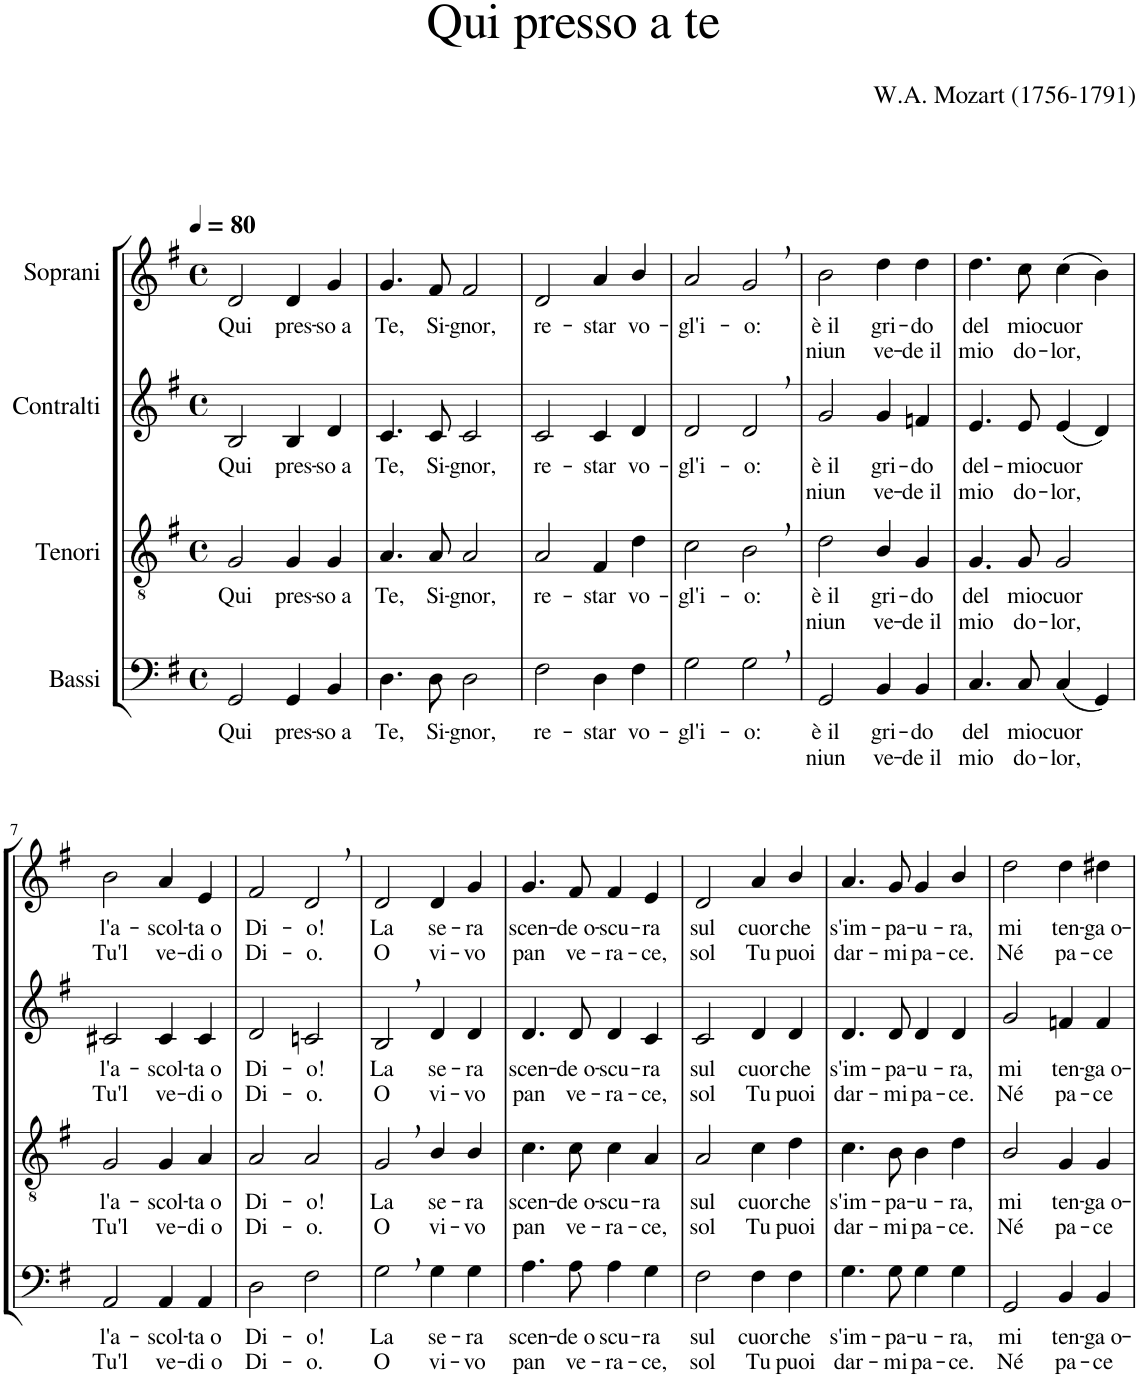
**kern	**text	**text	**kern	**text	**text	**kern	**text	**text	**kern	**text	**text
*part4	*part4	*part4	*part3	*part3	*part3	*part2	*part2	*part2	*part1	*part1	*part1
*staff4	*staff4	*staff4	*staff3	*staff3	*staff3	*staff2	*staff2	*staff2	*staff1	*staff1	*staff1
*I"Bassi	*	*	*I"Tenori	*	*	*I"Contralti	*	*	*I"Soprani	*	*
*clefF4	*	*	*clefGv2	*	*	*clefG2	*	*	*clefG2	*	*
*k[f#]	*	*	*k[f#]	*	*	*k[f#]	*	*	*k[f#]	*	*
*G:	*	*	*G:	*	*	*G:	*	*	*G:	*	*
*M4/4	*	*	*M4/4	*	*	*M4/4	*	*	*M4/4	*	*
*met(c)	*	*	*met(c)	*	*	*met(c)	*	*	*met(c)	*	*
*MM80	*	*	*MM80	*	*	*MM80	*	*	*MM80	*	*
=1	=1	=1	=1	=1	=1	=1	=1	=1	=1	=1	=1
!	!LO:LY:b	!	!	!LO:LY:b	!	!	!LO:LY:b	!	!	!LO:LY:b	!
2GG/	Qui	.	2G/	Qui	.	2B/	Qui	.	2d/	Qui	.
!	!LO:LY:b	!	!	!LO:LY:b	!	!	!LO:LY:b	!	!	!LO:LY:b	!
4GG/	pres-	.	4G/	pres-	.	4B/	pres-	.	4d/	pres-	.
!	!LO:LY:b	!	!	!LO:LY:b	!	!	!LO:LY:b	!	!	!LO:LY:b	!
4BB/	-so a	.	4G/	-so a	.	4d/	-so a	.	4g/	-so a	.
=2	=2	=2	=2	=2	=2	=2	=2	=2	=2	=2	=2
!	!LO:LY:b	!	!	!LO:LY:b	!	!	!LO:LY:b	!	!	!LO:LY:b	!
4.D\	Te,	.	4.A/	Te,	.	4.c/	Te,	.	4.g/	Te,	.
!	!LO:LY:b	!	!	!LO:LY:b	!	!	!LO:LY:b	!	!	!LO:LY:b	!
8D\	Si-	.	8A/	Si-	.	8c/	Si-	.	8f#/	Si-	.
!	!LO:LY:b	!	!	!LO:LY:b	!	!	!LO:LY:b	!	!	!LO:LY:b	!
2D\	-gnor,	.	2A/	-gnor,	.	2c/	-gnor,	.	2f#/	-gnor,	.
=3	=3	=3	=3	=3	=3	=3	=3	=3	=3	=3	=3
!	!LO:LY:b	!	!	!LO:LY:b	!	!	!LO:LY:b	!	!	!LO:LY:b	!
2F#\	re-	.	2A/	re-	.	2c/	re-	.	2d/	re-	.
!	!LO:LY:b	!	!	!LO:LY:b	!	!	!LO:LY:b	!	!	!LO:LY:b	!
4D\	-star	.	4F#/	-star	.	4c/	-star	.	4a/	-star	.
!	!LO:LY:b	!	!	!LO:LY:b	!	!	!LO:LY:b	!	!	!LO:LY:b	!
4F#\	vo-	.	4d\	vo-	.	4d/	vo-	.	4b/	vo-	.
=4	=4	=4	=4	=4	=4	=4	=4	=4	=4	=4	=4
!	!LO:LY:b	!	!	!LO:LY:b	!	!	!LO:LY:b	!	!	!LO:LY:b	!
2G\	-gl'i-	.	2c\	-gl'i-	.	2d/	-gl'i-	.	2a/	-gl'i-	.
!	!LO:LY:b	!	!	!LO:LY:b	!	!	!LO:LY:b	!	!	!LO:LY:b	!
2G,\	-o:	.	2B,\	-o:	.	2d,/	-o:	.	2g,/	-o:	.
=5	=5	=5	=5	=5	=5	=5	=5	=5	=5	=5	=5
!	!LO:LY:b	!LO:LY:b	!	!LO:LY:b	!LO:LY:b	!	!LO:LY:b	!LO:LY:b	!	!LO:LY:b	!LO:LY:b
2GG/	è il	niun	2d\	è il	niun	2g/	è il	niun	2b\	è il	niun
!	!LO:LY:b	!LO:LY:b	!	!LO:LY:b	!LO:LY:b	!	!LO:LY:b	!LO:LY:b	!	!LO:LY:b	!LO:LY:b
4BB/	gri-	ve-	4B/	gri-	ve-	4g/	gri-	ve-	4dd\	gri-	ve-
!	!LO:LY:b	!LO:LY:b	!	!LO:LY:b	!LO:LY:b	!	!LO:LY:b	!LO:LY:b	!	!LO:LY:b	!LO:LY:b
4BB/	-do	-de il	4G/	-do	-de il	4fn/	-do	-de il	4dd\	-do	-de il
=6	=6	=6	=6	=6	=6	=6	=6	=6	=6	=6	=6
!	!LO:LY:b	!LO:LY:b	!	!LO:LY:b	!LO:LY:b	!	!LO:LY:b	!LO:LY:b	!	!LO:LY:b	!LO:LY:b
4.C/	del	mio	4.G/	del	mio	4.e/	del-	mio	4.dd\	del	mio
!	!LO:LY:b	!LO:LY:b	!	!LO:LY:b	!LO:LY:b	!	!LO:LY:b	!LO:LY:b	!	!LO:LY:b	!LO:LY:b
8C/	mio	do-	8G/	mio	do-	8e/	-mio	do-	8cc\	mio	do-
!	!LO:LY:b	!LO:LY:b	!	!LO:LY:b	!LO:LY:b	!	!LO:LY:b	!LO:LY:b	!	!LO:LY:b	!LO:LY:b
(4C/	cuor	-lor,	2G/	cuor	-lor,	(4e/	cuor	-lor,	(4cc\	cuor	-lor,
4GG/)	.	.	.	.	.	4d/)	.	.	4b\)	.	.
!!LO:LB:g=z
=7	=7	=7	=7	=7	=7	=7	=7	=7	=7	=7	=7
!	!LO:LY:b	!LO:LY:b	!	!LO:LY:b	!LO:LY:b	!	!LO:LY:b	!LO:LY:b	!	!LO:LY:b	!LO:LY:b
2AA/	l'a-	Tu'l	2G/	l'a-	Tu'l	2c#X/	l'a-	Tu'l	2b\	l'a-	Tu'l
!	!LO:LY:b	!LO:LY:b	!	!LO:LY:b	!LO:LY:b	!	!LO:LY:b	!LO:LY:b	!	!LO:LY:b	!LO:LY:b
4AA/	-scol-	ve-	4G/	-scol-	ve-	4c#/	-scol-	ve-	4a/	-scol-	ve-
!	!LO:LY:b	!LO:LY:b	!	!LO:LY:b	!LO:LY:b	!	!LO:LY:b	!LO:LY:b	!	!LO:LY:b	!LO:LY:b
4AA/	-ta o	-di o	4A/	-ta o	-di o	4c#/	-ta o	-di o	4e/	-ta o	-di o
=8	=8	=8	=8	=8	=8	=8	=8	=8	=8	=8	=8
!	!LO:LY:b	!LO:LY:b	!	!LO:LY:b	!LO:LY:b	!	!LO:LY:b	!LO:LY:b	!	!LO:LY:b	!LO:LY:b
2D\	Di-	Di-	2A/	Di-	Di-	2d/	Di-	Di-	2f#/	Di-	Di-
!	!LO:LY:b	!LO:LY:b	!	!LO:LY:b	!LO:LY:b	!	!LO:LY:b	!LO:LY:b	!	!LO:LY:b	!LO:LY:b
2F#\	-o!	-o.	2A/	-o!	-o.	2cn/	-o!	-o.	2d,/	-o!	-o.
=9	=9	=9	=9	=9	=9	=9	=9	=9	=9	=9	=9
!	!LO:LY:b	!LO:LY:b	!	!LO:LY:b	!LO:LY:b	!	!LO:LY:b	!LO:LY:b	!	!LO:LY:b	!LO:LY:b
2G,\	La	O	2G,/	La	O	2B,/	La	O	2d/	La	O
!	!LO:LY:b	!LO:LY:b	!	!LO:LY:b	!LO:LY:b	!	!LO:LY:b	!LO:LY:b	!	!LO:LY:b	!LO:LY:b
4G\	se-	vi-	4B/	se-	vi-	4d/	se-	vi-	4d/	se-	vi-
!	!LO:LY:b	!LO:LY:b	!	!LO:LY:b	!LO:LY:b	!	!LO:LY:b	!LO:LY:b	!	!LO:LY:b	!LO:LY:b
4G\	-ra	-vo	4B/	-ra	-vo	4d/	-ra	-vo	4g/	-ra	-vo
=10	=10	=10	=10	=10	=10	=10	=10	=10	=10	=10	=10
!	!LO:LY:b	!LO:LY:b	!	!LO:LY:b	!LO:LY:b	!	!LO:LY:b	!LO:LY:b	!	!LO:LY:b	!LO:LY:b
4.A\	scen-	pan	4.c\	scen-	pan	4.d/	scen-	pan	4.g/	scen-	pan
!	!LO:LY:b	!LO:LY:b	!	!LO:LY:b	!LO:LY:b	!	!LO:LY:b	!LO:LY:b	!	!LO:LY:b	!LO:LY:b
8A\	-de o	ve-	8c\	-de o-	ve-	8d/	-de o-	ve-	8f#/	-de o-	ve-
!	!LO:LY:b	!LO:LY:b	!	!LO:LY:b	!LO:LY:b	!	!LO:LY:b	!LO:LY:b	!	!LO:LY:b	!LO:LY:b
4A\	scu-	-ra-	4c\	-scu-	-ra-	4d/	-scu-	-ra-	4f#/	-scu-	-ra-
!	!LO:LY:b	!LO:LY:b	!	!LO:LY:b	!LO:LY:b	!	!LO:LY:b	!LO:LY:b	!	!LO:LY:b	!LO:LY:b
4G\	-ra	-ce,	4A/	-ra	-ce,	4c/	-ra	-ce,	4e/	-ra	-ce,
=11	=11	=11	=11	=11	=11	=11	=11	=11	=11	=11	=11
!	!LO:LY:b	!LO:LY:b	!	!LO:LY:b	!LO:LY:b	!	!LO:LY:b	!LO:LY:b	!	!LO:LY:b	!LO:LY:b
2F#\	sul	sol	2A/	sul	sol	2c/	sul	sol	2d/	sul	sol
!	!LO:LY:b	!LO:LY:b	!	!LO:LY:b	!LO:LY:b	!	!LO:LY:b	!LO:LY:b	!	!LO:LY:b	!LO:LY:b
4F#\	cuor	Tu	4c\	cuor	Tu	4d/	cuor	Tu	4a/	cuor	Tu
!	!LO:LY:b	!LO:LY:b	!	!LO:LY:b	!LO:LY:b	!	!LO:LY:b	!LO:LY:b	!	!LO:LY:b	!LO:LY:b
4F#\	che	puoi	4d\	che	puoi	4d/	che	puoi	4b/	che	puoi
=12	=12	=12	=12	=12	=12	=12	=12	=12	=12	=12	=12
!	!LO:LY:b	!LO:LY:b	!	!LO:LY:b	!LO:LY:b	!	!LO:LY:b	!LO:LY:b	!	!LO:LY:b	!LO:LY:b
4.G\	s'im-	dar-	4.c\	s'im-	dar-	4.d/	s'im-	dar-	4.a/	s'im-	dar-
!	!LO:LY:b	!LO:LY:b	!	!LO:LY:b	!LO:LY:b	!	!LO:LY:b	!LO:LY:b	!	!LO:LY:b	!LO:LY:b
8G\	-pa-	-mi	8B\	-pa-	-mi	8d/	-pa-	-mi	8g/	-pa-	-mi
!	!LO:LY:b	!LO:LY:b	!	!LO:LY:b	!LO:LY:b	!	!LO:LY:b	!LO:LY:b	!	!LO:LY:b	!LO:LY:b
4G\	-u-	pa-	4B\	-u-	pa-	4d/	-u-	pa-	4g/	-u-	pa-
!	!LO:LY:b	!LO:LY:b	!	!LO:LY:b	!LO:LY:b	!	!LO:LY:b	!LO:LY:b	!	!LO:LY:b	!LO:LY:b
4G\	-ra,	-ce.	4d\	-ra,	-ce.	4d/	-ra,	-ce.	4b/	-ra,	-ce.
=13	=13	=13	=13	=13	=13	=13	=13	=13	=13	=13	=13
!	!LO:LY:b	!LO:LY:b	!	!LO:LY:b	!LO:LY:b	!	!LO:LY:b	!LO:LY:b	!	!LO:LY:b	!LO:LY:b
2GG/	mi	Né	2B/	mi	Né	2g/	mi	Né	2dd\	mi	Né
!	!LO:LY:b	!LO:LY:b	!	!LO:LY:b	!LO:LY:b	!	!LO:LY:b	!LO:LY:b	!	!LO:LY:b	!LO:LY:b
4BB/	ten-	pa-	4G/	ten-	pa-	4fn/	ten-	pa-	4dd\	ten-	pa-
!	!LO:LY:b	!LO:LY:b	!	!LO:LY:b	!LO:LY:b	!	!LO:LY:b	!LO:LY:b	!	!LO:LY:b	!LO:LY:b
4BB/	-ga o-	-ce	4G/	-ga o-	-ce	4f/	-ga o-	-ce	4dd#X\	-ga o-	-ce
=	=	=	=	=	=	=	=	=	=	=	=
*-	*-	*-	*-	*-	*-	*-	*-	*-	*-	*-	*-
